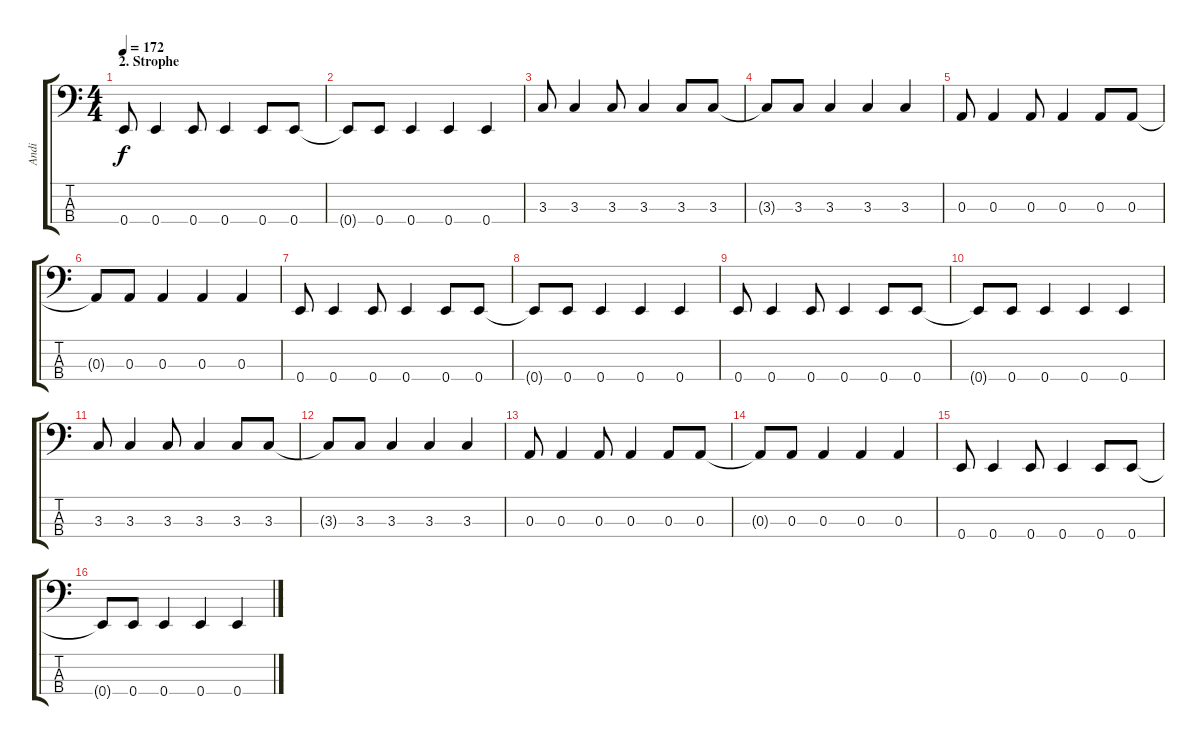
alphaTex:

\track ("Andi" "Andi") {instrument electricbassfinger}
\staff {score tabs}
\tuning (G2 D2 A1 E1) {hide}
\ts (4 4)
\section ("" "2. Strophe")
\tempo 172
\clef f4
\ks c
0.4.8{dy f} 0.4.4 0.4.8 0.4.4 0.4.8 0.4.8 |
0.4{t}.8 0.4.8 0.4.4 0.4.4 0.4.4 |
3.3.8 3.3.4 3.3.8 3.3.4 3.3.8 3.3.8 |
3.3{t}.8 3.3.8 3.3.4 3.3.4 3.3.4 |
0.3.8 0.3.4 0.3.8 0.3.4 0.3.8 0.3.8 |
0.3{t}.8 0.3.8 0.3.4 0.3.4 0.3.4 |
0.4.8 0.4.4 0.4.8 0.4.4 0.4.8 0.4.8 |
0.4{t}.8 0.4.8 0.4.4 0.4.4 0.4.4 |
0.4.8 0.4.4 0.4.8 0.4.4 0.4.8 0.4.8 |
0.4{t}.8 0.4.8 0.4.4 0.4.4 0.4.4 |
3.3.8 3.3.4 3.3.8 3.3.4 3.3.8 3.3.8 |
3.3{t}.8 3.3.8 3.3.4 3.3.4 3.3.4 |
0.3.8 0.3.4 0.3.8 0.3.4 0.3.8 0.3.8 |
0.3{t}.8 0.3.8 0.3.4 0.3.4 0.3.4 |
0.4.8 0.4.4 0.4.8 0.4.4 0.4.8 0.4.8 |
0.4{t}.8 0.4.8 0.4.4 0.4.4 0.4.4
